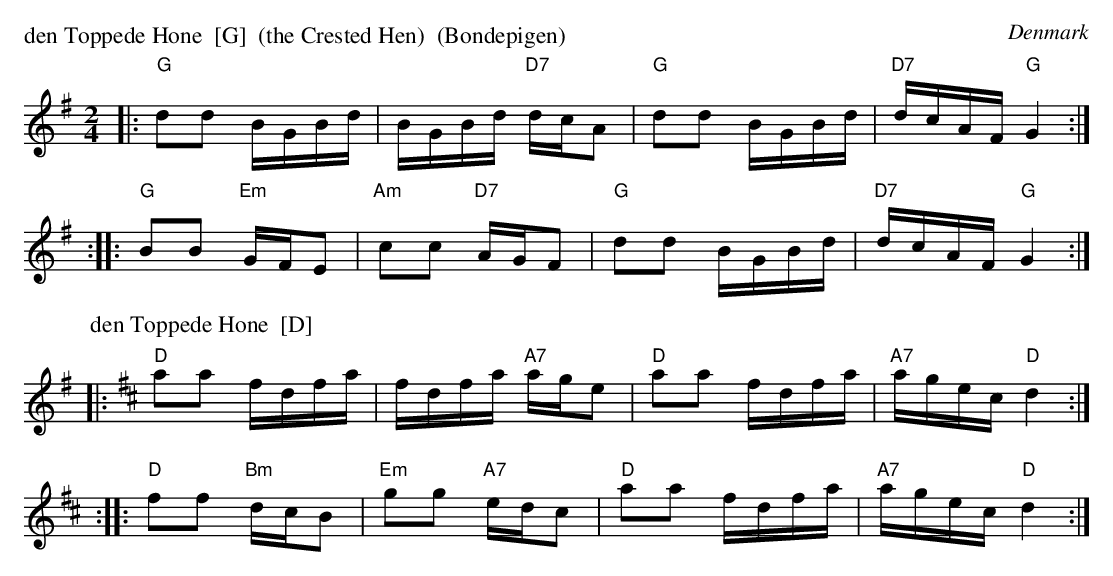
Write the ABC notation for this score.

X:1
P: den Toppede H\one  [G]  (the Crested Hen)  (Bondepigen)
O: Denmark
M: 2/4
L: 1/16
K: G
|: "G"d2d2 BGBd | BGBd "D7"dcA2 | "G"d2d2 BGBd | "D7"dcAF "G"G4 :|
:: "G"B2B2 "Em"GFE2 | "Am"c2c2 "D7"AGF2 | "G"d2d2 BGBd | "D7"dcAF "G"G4 :|
P: den Toppede H\one  [D]
K: D
|: "D"a2a2 fdfa | fdfa "A7"age2 | "D"a2a2 fdfa | "A7"agec "D"d4 :|
:: "D"f2f2 "Bm"dcB2 | "Em"g2g2 "A7"edc2 | "D"a2a2 fdfa | "A7"agec "D"d4 :|
